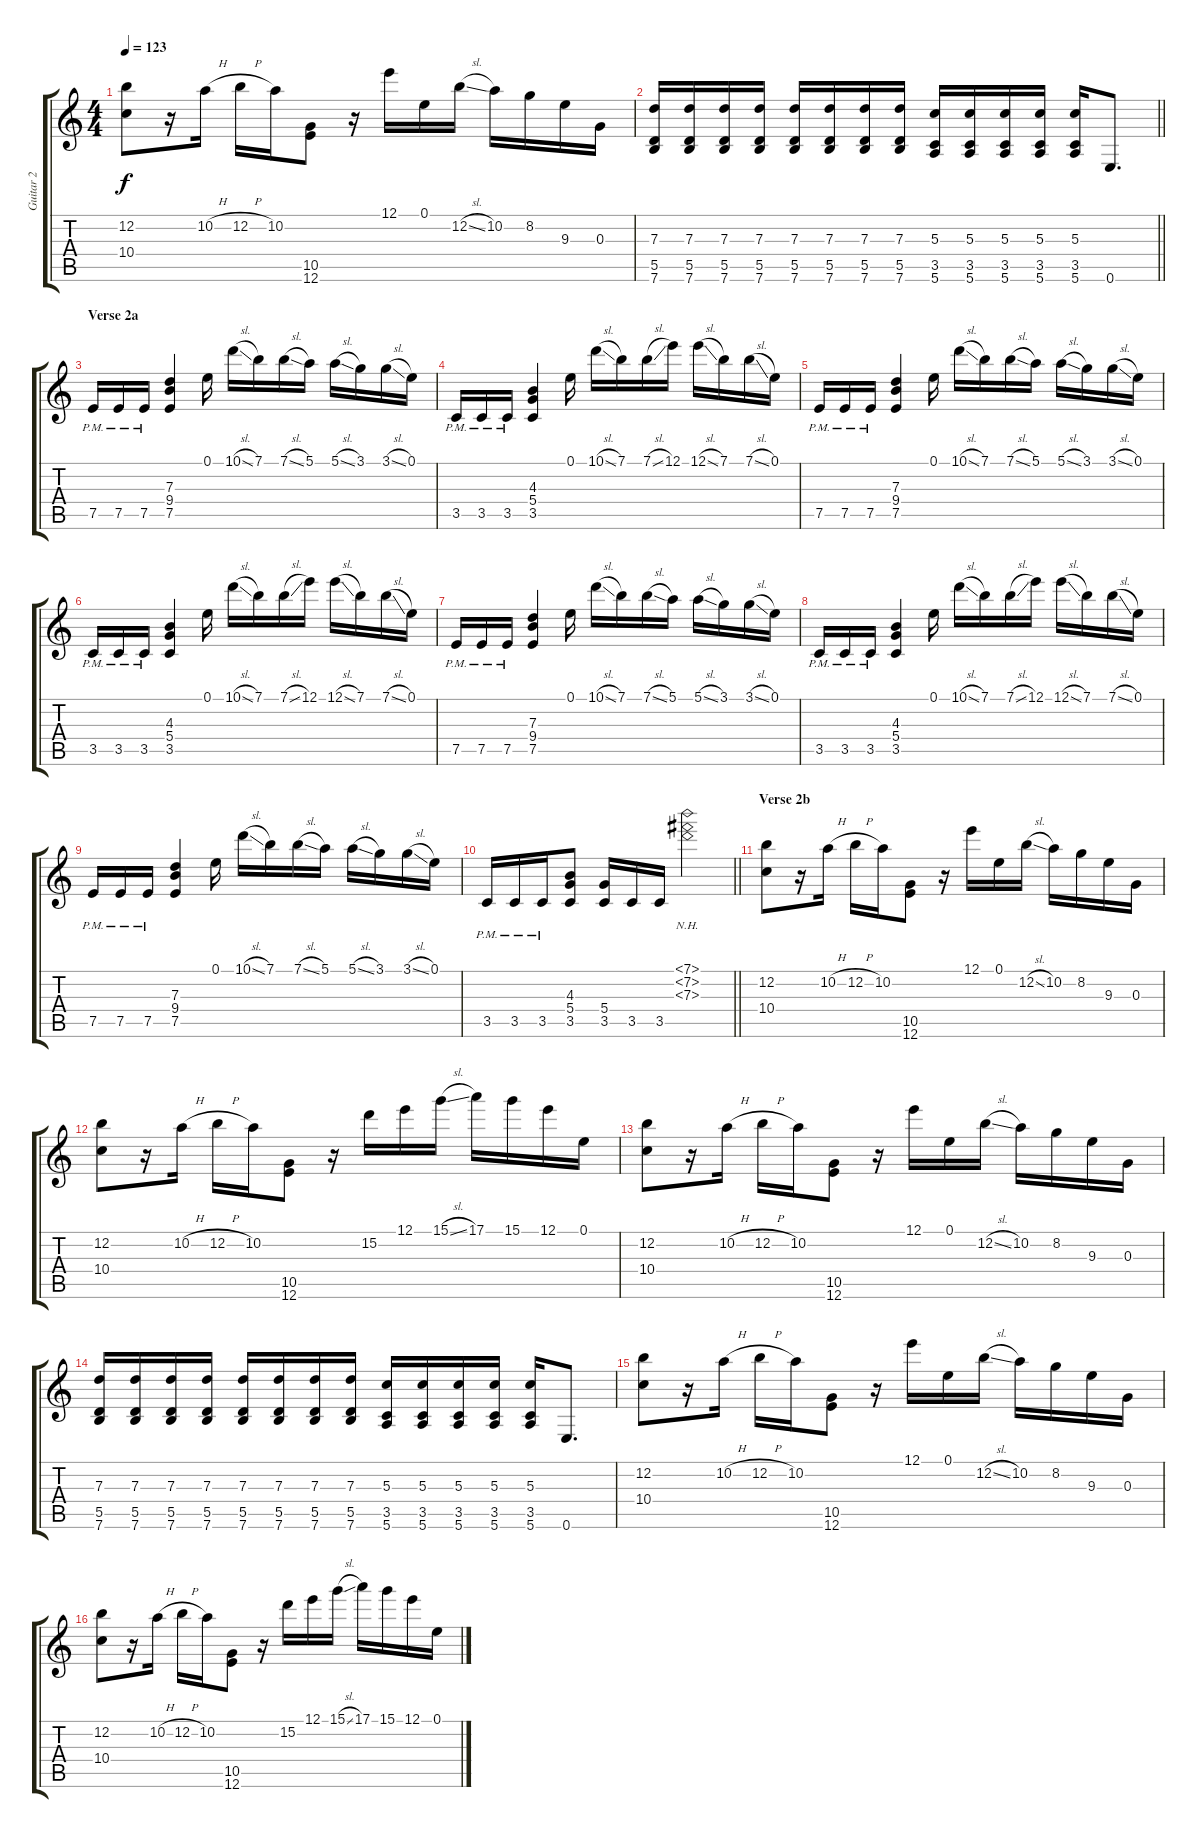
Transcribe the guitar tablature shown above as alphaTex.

\track ("Guitar 2" "Guitar 2") {instrument distortionguitar}
\staff {score tabs}
\tuning (E4 B3 G3 D3 A2 E2) {hide}
\ts (4 4)
\tempo 123
\clef g2
\ks c
(12.2 10.4).8{dy f} r.16 10.2{h}.16 12.2{h}.16 10.2.16 (10.5 12.6).8 r.16 12.1.16 0.1.16 12.2{sl}.16 10.2.16 8.2.16 9.3.16 0.3.16 |
\barLineRight lightlight
(7.3 5.5 7.6).16 (7.3 5.5 7.6).16 (7.3 5.5 7.6).16 (7.3 5.5 7.6).16 (7.3 5.5 7.6).16 (7.3 5.5 7.6).16 (7.3 5.5 7.6).16 (7.3 5.5 7.6).16 (5.3 3.5 5.6).16 (5.3 3.5 5.6).16 (5.3 3.5 5.6).16 (5.3 3.5 5.6).16 (5.3 3.5 5.6).16 0.6.8{d} |
\section ("" "Verse 2a")
7.5{pm}.16 7.5{pm}.16 7.5{pm}.16 (7.3 9.4 7.5).4 0.1.16 10.1{sl}.16 7.1.16 7.1{sl}.16 5.1.16 5.1{sl}.16 3.1.16 3.1{sl}.16 0.1.16 |
3.5{pm}.16 3.5{pm}.16 3.5{pm}.16 (4.3 5.4 3.5).4 0.1.16 10.1{sl}.16 7.1.16 7.1{sl}.16 12.1.16 12.1{sl}.16 7.1.16 7.1{sl}.16 0.1.16 |
7.5{pm}.16 7.5{pm}.16 7.5{pm}.16 (7.3 9.4 7.5).4 0.1.16 10.1{sl}.16 7.1.16 7.1{sl}.16 5.1.16 5.1{sl}.16 3.1.16 3.1{sl}.16 0.1.16 |
3.5{pm}.16 3.5{pm}.16 3.5{pm}.16 (4.3 5.4 3.5).4 0.1.16 10.1{sl}.16 7.1.16 7.1{sl}.16 12.1.16 12.1{sl}.16 7.1.16 7.1{sl}.16 0.1.16 |
7.5{pm}.16 7.5{pm}.16 7.5{pm}.16 (7.3 9.4 7.5).4 0.1.16 10.1{sl}.16 7.1.16 7.1{sl}.16 5.1.16 5.1{sl}.16 3.1.16 3.1{sl}.16 0.1.16 |
3.5{pm}.16 3.5{pm}.16 3.5{pm}.16 (4.3 5.4 3.5).4 0.1.16 10.1{sl}.16 7.1.16 7.1{sl}.16 12.1.16 12.1{sl}.16 7.1.16 7.1{sl}.16 0.1.16 |
7.5{pm}.16 7.5{pm}.16 7.5{pm}.16 (7.3 9.4 7.5).4 0.1.16 10.1{sl}.16 7.1.16 7.1{sl}.16 5.1.16 5.1{sl}.16 3.1.16 3.1{sl}.16 0.1.16 |
\barLineRight lightlight
3.5{pm}.16 3.5{pm}.16 3.5{pm}.16 (4.3 5.4 3.5).8 (5.4 3.5).16 3.5.16 3.5.16 (7.1{nh} 7.2{nh} 7.3{nh}).2 |
\section ("" "Verse 2b")
(12.2 10.4).8 r.16 10.2{h}.16 12.2{h}.16 10.2.16 (10.5 12.6).8 r.16 12.1.16 0.1.16 12.2{sl}.16 10.2.16 8.2.16 9.3.16 0.3.16 |
(12.2 10.4).8 r.16 10.2{h}.16 12.2{h}.16 10.2.16 (10.5 12.6).8 r.16 15.2.16 12.1.16 15.1{sl}.16 17.1.16 15.1.16 12.1.16 0.1.16 |
(12.2 10.4).8 r.16 10.2{h}.16 12.2{h}.16 10.2.16 (10.5 12.6).8 r.16 12.1.16 0.1.16 12.2{sl}.16 10.2.16 8.2.16 9.3.16 0.3.16 |
(7.3 5.5 7.6).16 (7.3 5.5 7.6).16 (7.3 5.5 7.6).16 (7.3 5.5 7.6).16 (7.3 5.5 7.6).16 (7.3 5.5 7.6).16 (7.3 5.5 7.6).16 (7.3 5.5 7.6).16 (5.3 3.5 5.6).16 (5.3 3.5 5.6).16 (5.3 3.5 5.6).16 (5.3 3.5 5.6).16 (5.3 3.5 5.6).16 0.6.8{d} |
(12.2 10.4).8 r.16 10.2{h}.16 12.2{h}.16 10.2.16 (10.5 12.6).8 r.16 12.1.16 0.1.16 12.2{sl}.16 10.2.16 8.2.16 9.3.16 0.3.16 |
(12.2 10.4).8 r.16 10.2{h}.16 12.2{h}.16 10.2.16 (10.5 12.6).8 r.16 15.2.16 12.1.16 15.1{sl}.16 17.1.16 15.1.16 12.1.16 0.1.16
